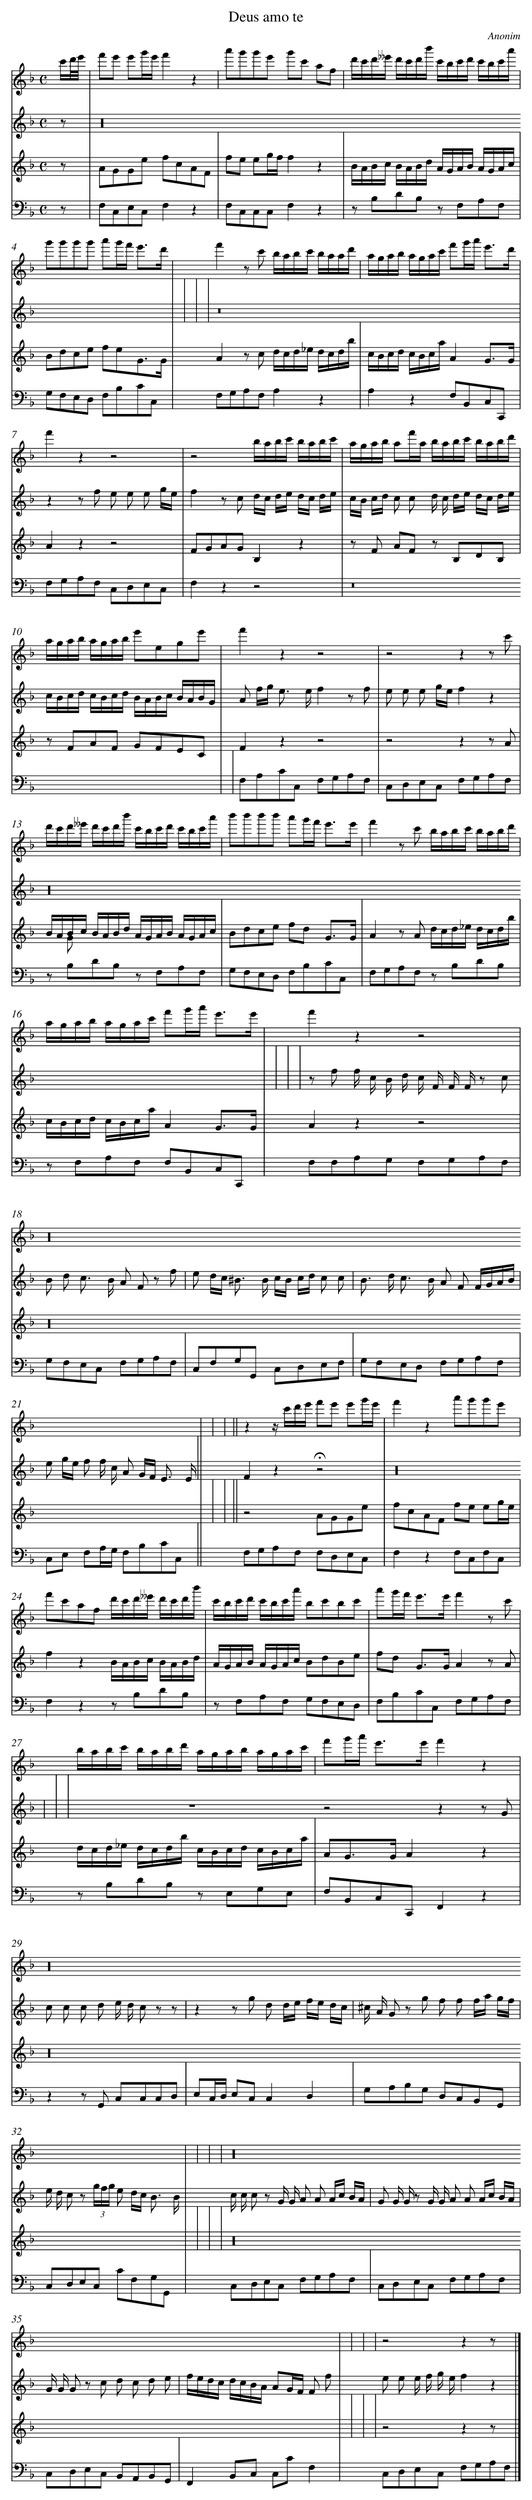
X:1
T: Deus amo te
C: Anonim
L: 1/8
M: C
V: 1 clef=treble
V: 2
V: 3 clef=treble
V: 4 clef=treble
V: 5 clef=bass
K: F
[V:1] c'/d'//e'// [I:setbarnb 1]|
[V:2] z |
[V:3] z |
[V:4] x |
[V:5] z |
[V:1] f'e' e'g'/e'/f'2z2 |
[V:2] z32 |
[V:3] AGGe fcAF |
[V:4] x8 |
[V:5] F,C,E,C,F,2z2 |
[V:1] a'g'g'e' g'c' af |
[V:2]  |
[V:3] fe eg/f/f2z2 |
[V:4] x8 |
[V:5] F,C,C,C,F,2z2 |
[V:1] d'/c'/d'/__e'/ d'/c'/d'/b'/ c'/b/c'/d'/ c'/b/c'/a'/ |
[V:2]  |
[V:3] B/A/B/c/ B/A/B/d/ A/G/A/B/ A/G/A/c/ |
[V:4] x8 |
[V:5] z B,DB, z F,A,F, |
[V:1] g'g'g'g' a'g'/f'< e'd'/ |
[V:2]  |
[V:3] Bdce feG3/G/ |
[V:4] x8 |
[V:5] G,F,E,D, F,B,CC, |
[V:1] f'2z c' b/a/b/c'/ b/a/a/d'/ |
[V:2] z16 |
[V:3] A2z c d/c/d/_e/ d/c/d/b/ |
[V:4] x8 |
[V:5] F,G,A,F,A,2z2 |
[V:1] a/g/a/b/ a/g/a/c'/ f'g'/a'< e'd'/ |
[V:2]  [|]
[V:3] c/B/c/d/ c/B/c/a/A2G3/G/ |
[V:4] x8 |
[V:5] A,2z2F,B,,C,C,, |
[V:1] f'2z2z4 |
[V:2] z2z f e e e g/e/ |
[V:3] A2z2z4 |
[V:4] x8 |
[V:5] F,G,A,F, C,D,E,C, |
[V:1] z4b/a/b/c'/ b/a/b/c'/ |
[V:2] f2z c d/c/ d/e/ d/c/ d/e/ |
[V:3] FGAGB,2z2 |
[V:4] x8 |
[V:5] F,2z2z4 |
[V:1] a/g/a/b/ af'/a/ b/a/b/c'/ b/a/b/d'/ |
[V:2] c/B/ c/d/ c c d/ c/ d/e/ d/c/ d/e/ |
[V:3] z F AF z B,DB, |
[V:4] x8 |
[V:5] z16 |
[V:1] a/g/a/b/ a/g/a/b/ e'ege' |
[V:2] c/B/c/d/ c/B/c/d/ B/A/B/c/ B/A/B/G/ |
[V:3] z FAF GFEC |
[V:4] x8 |
[V:5]  |
[V:1] f'2z2z4 |
[V:2] A f/g< e e/f2z f |
[V:3] F2z2z4 |
[V:4] x8 |
[V:5] F,A,CC, F,G,A,F, |
[V:1] z4z2z c' |
[V:2] e e e g/e/f2z2 |
[V:3] z4z2z A |
[V:4] x8 |
[V:5] C,D,E,C, F,G,A,F, |
[V:1] d'/c'/d'/__e'/ d'/c'/d'/b'/ c'/b/c'/d'/ c'/b/c'/a'/ |
[V:2] z32 |
[V:3] B/A/B/c/ B/A/B/d/ A/G/A/B/ A/G/A/c/ & x Gx4x2 |
[V:4] x8 |
[V:5] z B,DB, z F,A,F, |
[V:1] b'b'b'b' a'g'/f'< e'e'/ |
[V:2]  |
[V:3] Bdce fd G3/G/ |
[V:4] x8 |
[V:5] G,F,E,D, F,B,CC, |
[V:1] f'2z c' b/a/b/c'/ b/a/b/d'/ |
[V:2]  |
[V:3] A2z A d/c/d/_e/ d/c/d/b/ |
[V:4] x8 |
[V:5] F,G,A,F, z B,DB, |
[V:1] a/g/a/b/ a/g/a/c'/ f'g'/a'< e'e'/ |
[V:2]  |
[V:3] c/B/c/d/ c/B/c/a/A2G3/G/ |
[V:4] x8 |
[V:5] z F,A,F, F,B,,C,C,, |
[V:1] f'2z2z4 |
[V:2] z f f/ c/ B/ d/ c/ F/ F/ F/ z c |
[V:3] A2z2z4 |
[V:4] x8 |
[V:5] F,F,A,G, F,G,A,F, |
[V:1] z32 |
[V:2] B d c> B A F z f |
[V:3] z32 |
[V:4] x8 |
[V:5] G,F,E,C, F,G,A,F, |
[V:1]  |
[V:2] e d/c< ^B B/ c/B/ c/d/ c c |
[V:3]  |
[V:4] x8 |
[V:5] C,F,G,G,, C,D,E,F, |
[V:1]  |
[V:2] B> d c> B A F F/G/A/B/ |
[V:3]  |
[V:4] x8 |
[V:5] G,F,E,D, F,G,A,F, |
[V:1]  ||
[V:2] e g/e/ f f/ c/ A G/F< E E/ ||
[V:3]  ||
[V:4] x8 ||
[V:5] C,E, F,A,/G,/ F,B,CC, ||
[V:1] z2z/ c'/d'/e'/ f'e' e'g'/e'/ |
[V:2] F2z2!fermata!z4 |
[V:3] z4AGGe |
[V:4] x8 |
[V:5] F,G,A,F, F,D,E,C, |
[V:1] f'2z2a'g'g'e' |
[V:2] z32 |
[V:3] fcAF fe eg/e/ |
[V:4] x8 |
[V:5] F,2z2F,C,F,C, |
[V:1] f'c'af d'/c'/d'/__e'/ d'/c'/d'/b'/ |
[V:2]  |
[V:3] f2z2B/A/B/c/ B/A/B/d/ |
[V:4] x8 |
[V:5] F,2z2z B,DB, |
[V:1] c'/b/c'/d'/ c'/b/c'/a'/ bc'bc' |
[V:2]  |
[V:3] A/G/A/B/ A/G/A/c/ BdBe |
[V:4] x8 |
[V:5] z F,A,F, G,F,E,D, |
[V:1] a'g'/f'< e'e'/f'2z c' |
[V:2]  |
[V:3] fd G>GA2z A |
[V:4] x8 |
[V:5] F,B,CC, F,G,A,F, |
[V:1] b/a/b/c'/ b/a/b/d'/ a/g/a/b/ a/g/a/c'/ |
[V:2] z8 [|]
[V:3] d/c/d/_e/ d/c/d/b/ c/B/c/d/ c/B/c/a/ |
[V:4] x8 |
[V:5] z B,DB, z E,G,E, |
[V:1] f'g'/a'< e'e'/f'2z2 |
[V:2] z4z2z G |
[V:3] AG>GA2xz2 |
[V:4] x8 |
[V:5] F,B,,C,C,,F,,2z2 |
[V:1] z32 |
[V:2] c c c d e/ d/ c z z |
[V:3] z32 |
[V:4] x8 |
[V:5] z2z G,, C,C,C,D, |
[V:1]  |
[V:2] z2z g d d/e/ f/e/ d/c/ |
[V:3]  |
[V:4] x8 |
[V:5] E,C,/D,/ E,C,C,2D,2 |
[V:1]  |
[V:2] ^c/ A/ G z g f f f/a/ g/f/ |
[V:3]  |
[V:4] x8 |
[V:5] G,A,B,G, D,C,B,,G,, |
[V:1]  |
[V:2] e/ d/ c z (3g/f/g/ e d/c< B B/ |
[V:3]  |
[V:4] x8 |
[V:5] C,D,E,C, CF,G,G,, |
[V:1] z32 |
[V:2] c/ c/ c z G/ G/ A A A/c/ B/A/ |
[V:3] z32 |
[V:4] x8 |
[V:5] C,D,E,C, F,G,A,F, |
[V:1]  |
[V:2] G G/ G/ z G/ G/ A A A/c/ B/A/ |
[V:3]  |
[V:4] x8 |
[V:5] C,D,E,C, F,G,A,F, |
[V:1]  |
[V:2] G/ G/ G z c d c d e |
[V:3]  |
[V:4] x8 |
[V:5] C,D,E,C, B,,A,,B,,G,, |
[V:1]  |
[V:2] f/e/d/c/ d/c/B/A/ AG/F/ F f |
[V:3]  |
[V:4] x8 |
[V:5] F,,2B,,C, C,CF,2 |
[V:1] z4z2z x |]
[V:2] e e e/ f/ g/ e/f2z2 |]
[V:3] z4z2z x |]
[V:4] x8 |]
[V:5] C,D,E,C, F,G,A,F, |]
